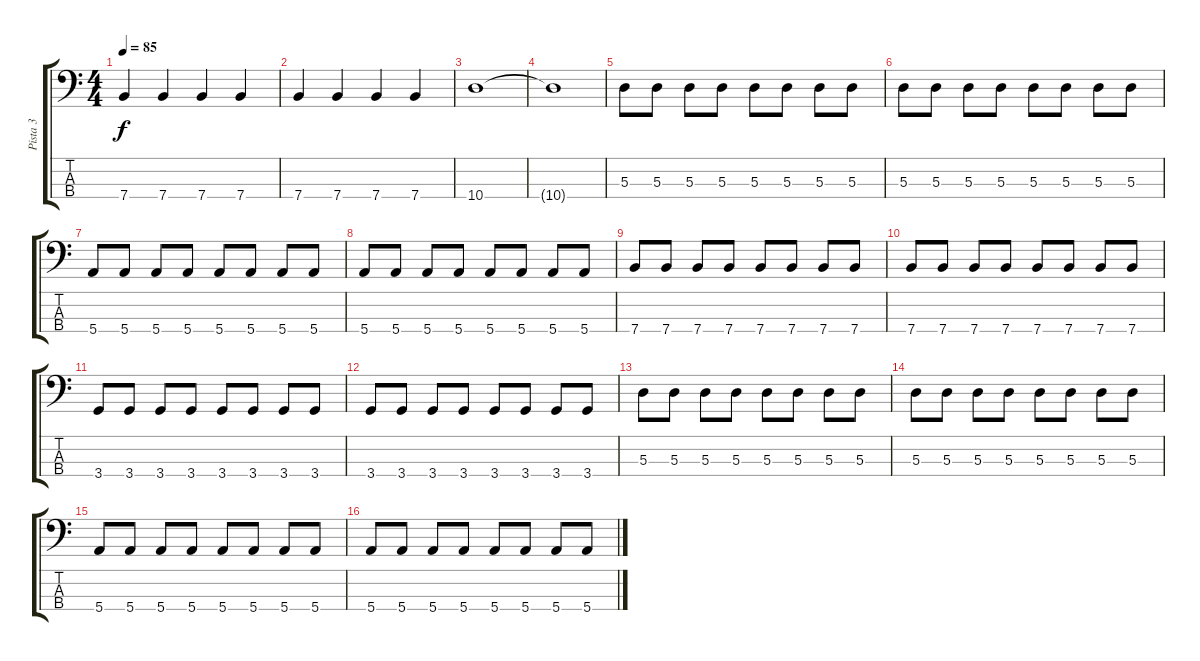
\track ("Pista 3" "Pista 3") {instrument electricbasspick}
\staff {score tabs}
\tuning (G2 D2 A1 E1) {hide}
\ts (4 4)
\tempo 85
\clef f4
\ks c
7.4.4{dy f} 7.4.4 7.4.4 7.4.4 |
7.4.4 7.4.4 7.4.4 7.4.4 |
10.4.1 |
10.4{t}.1 |
5.3.8 5.3.8 5.3.8 5.3.8 5.3.8 5.3.8 5.3.8 5.3.8 |
5.3.8 5.3.8 5.3.8 5.3.8 5.3.8 5.3.8 5.3.8 5.3.8 |
5.4.8 5.4.8 5.4.8 5.4.8 5.4.8 5.4.8 5.4.8 5.4.8 |
5.4.8 5.4.8 5.4.8 5.4.8 5.4.8 5.4.8 5.4.8 5.4.8 |
7.4.8 7.4.8 7.4.8 7.4.8 7.4.8 7.4.8 7.4.8 7.4.8 |
7.4.8 7.4.8 7.4.8 7.4.8 7.4.8 7.4.8 7.4.8 7.4.8 |
3.4.8 3.4.8 3.4.8 3.4.8 3.4.8 3.4.8 3.4.8 3.4.8 |
3.4.8 3.4.8 3.4.8 3.4.8 3.4.8 3.4.8 3.4.8 3.4.8 |
5.3.8 5.3.8 5.3.8 5.3.8 5.3.8 5.3.8 5.3.8 5.3.8 |
5.3.8 5.3.8 5.3.8 5.3.8 5.3.8 5.3.8 5.3.8 5.3.8 |
5.4.8 5.4.8 5.4.8 5.4.8 5.4.8 5.4.8 5.4.8 5.4.8 |
5.4.8 5.4.8 5.4.8 5.4.8 5.4.8 5.4.8 5.4.8 5.4.8
